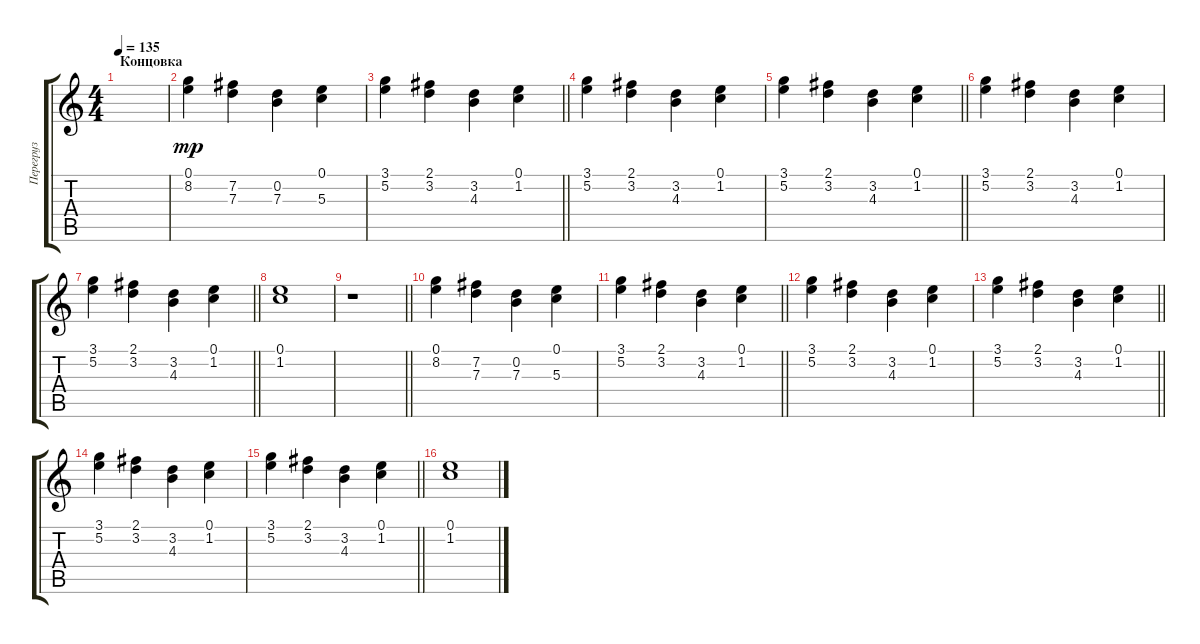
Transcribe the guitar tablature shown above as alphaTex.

\track ("Перегруз" "Перегруз") {instrument distortionguitar}
\staff {score tabs}
\tuning (E4 B3 G3 D3 A2 E2) {hide}
\ts (4 4)
\section ("" "Концовка")
\tempo 135
\clef g2
\ks c
|
(0.1 8.2).4{dy mp} (7.2 7.3).4 (0.2 7.3).4 (0.1 5.3).4 |
\barLineRight lightlight
(3.1 5.2).4 (2.1 3.2).4 (3.2 4.3).4 (0.1 1.2).4 |
(3.1 5.2).4 (2.1 3.2).4 (3.2 4.3).4 (0.1 1.2).4 |
\barLineRight lightlight
(3.1 5.2).4 (2.1 3.2).4 (3.2 4.3).4 (0.1 1.2).4 |
(3.1 5.2).4 (2.1 3.2).4 (3.2 4.3).4 (0.1 1.2).4 |
\barLineRight lightlight
(3.1 5.2).4 (2.1 3.2).4 (3.2 4.3).4 (0.1 1.2).4 |
(0.1 1.2).1 |
\barLineRight lightlight
r.1 |
(0.1 8.2).4 (7.2 7.3).4 (0.2 7.3).4 (0.1 5.3).4 |
\barLineRight lightlight
(3.1 5.2).4 (2.1 3.2).4 (3.2 4.3).4 (0.1 1.2).4 |
(3.1 5.2).4 (2.1 3.2).4 (3.2 4.3).4 (0.1 1.2).4 |
\barLineRight lightlight
(3.1 5.2).4 (2.1 3.2).4 (3.2 4.3).4 (0.1 1.2).4 |
(3.1 5.2).4 (2.1 3.2).4 (3.2 4.3).4 (0.1 1.2).4 |
\barLineRight lightlight
(3.1 5.2).4 (2.1 3.2).4 (3.2 4.3).4 (0.1 1.2).4 |
(0.1 1.2).1
